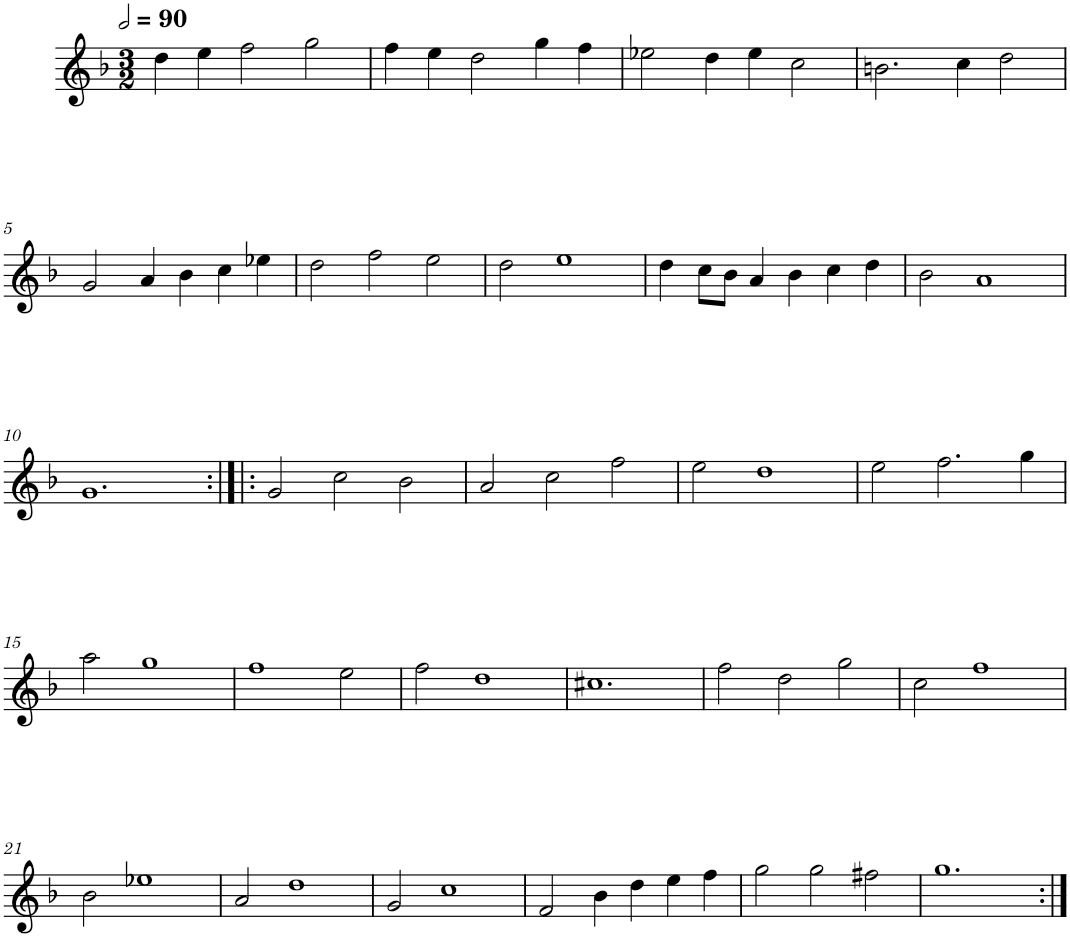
**kern
*part1
*staff1
*I"Trois parties
*clefG2
*k[b-]
*M3/2
*MM180
=1
4dd\
4ee\
2ff\
2gg\
=2
4ff\
4ee\
2dd\
4gg\
4ff\
=3
2ee-X\
4dd\
4ee-\
2cc\
=4
2.bn\
4cc\
2dd\
!!LO:LB:g=z
=5
2g/
4a/
4b-\
4cc\
4ee-X\
=6
2dd\
2ff\
2ee\
=7
2dd\
1ee
=8
4dd\
8cc\L
8b-\J
4a/
4b-\
4cc\
4dd\
=9
2b-\
1a
!!LO:LB:g=z
=10
1.g
=11:|!|:
2g/
2cc\
2b-\
=12
2a/
2cc\
2ff\
=13
2ee\
1dd
=14
2ee\
2.ff\
4gg\
!!LO:LB:g=z
=15
2aa\
1gg
=16
1ff
2ee\
=17
2ff\
1dd
=18
1.cc#X
=19
2ff\
2dd\
2gg\
=20
2cc\
1ff
!!LO:LB:g=z
=21
2b-\
1ee-X
=22
2a/
1dd
=23
2g/
1cc
=24
2f/
4b-\
4dd\
4ee\
4ff\
=25
2gg\
2gg\
2ff#X\
=26
1.gg
=:|!
*-
